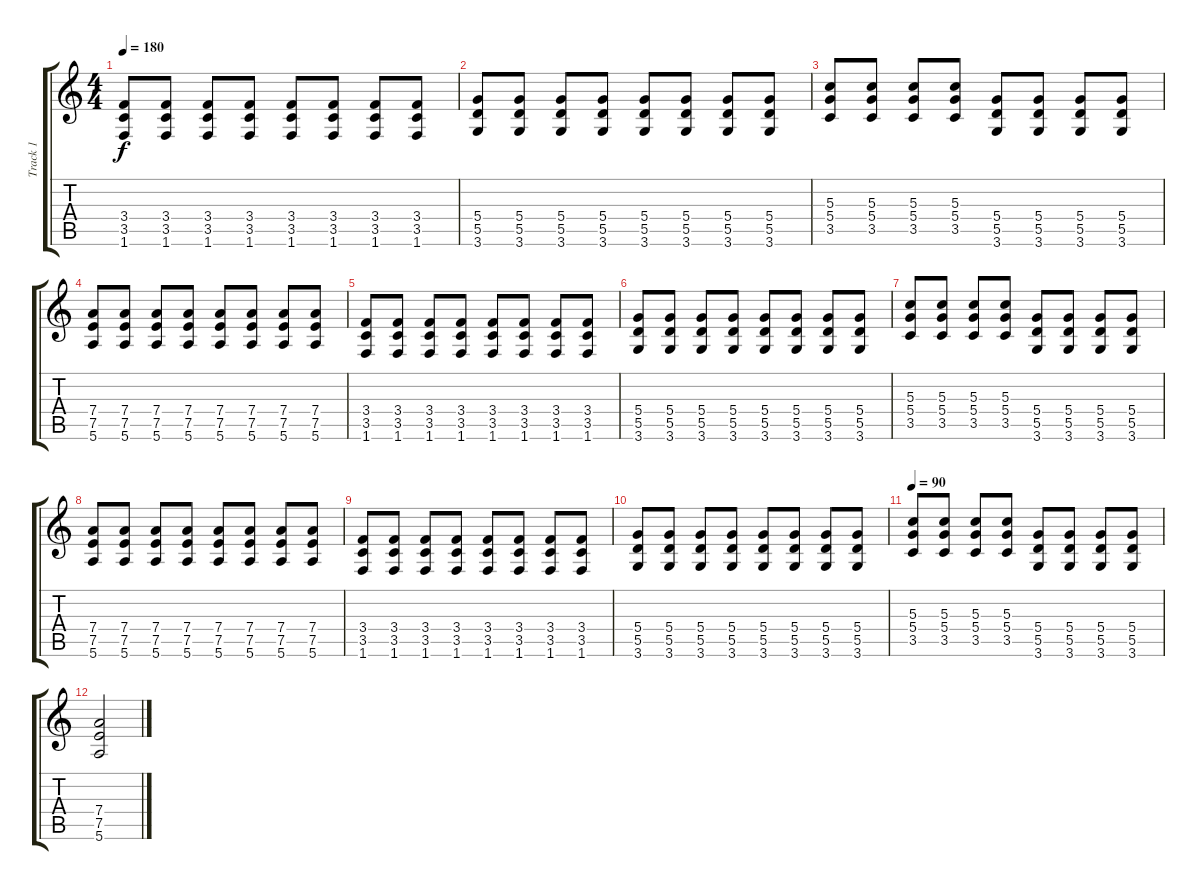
\track ("Track 1" "Track 1") {instrument distortionguitar}
\staff {score tabs}
\tuning (E4 B3 G3 D3 A2 E2) {hide}
\ts (4 4)
\tempo 180
\clef g2
\ks c
(3.4 3.5 1.6).8{dy f} (3.4 3.5 1.6).8 (3.4 3.5 1.6).8 (3.4 3.5 1.6).8 (3.4 3.5 1.6).8 (3.4 3.5 1.6).8 (3.4 3.5 1.6).8 (3.4 3.5 1.6).8 |
(5.4 5.5 3.6).8 (5.4 5.5 3.6).8 (5.4 5.5 3.6).8 (5.4 5.5 3.6).8 (5.4 5.5 3.6).8 (5.4 5.5 3.6).8 (5.4 5.5 3.6).8 (5.4 5.5 3.6).8 |
(5.3 5.4 3.5).8 (5.3 5.4 3.5).8 (5.3 5.4 3.5).8 (5.3 5.4 3.5).8 (5.4 5.5 3.6).8 (5.4 5.5 3.6).8 (5.4 5.5 3.6).8 (5.4 5.5 3.6).8 |
(7.4 7.5 5.6).8 (7.4 7.5 5.6).8 (7.4 7.5 5.6).8 (7.4 7.5 5.6).8 (7.4 7.5 5.6).8 (7.4 7.5 5.6).8 (7.4 7.5 5.6).8 (7.4 7.5 5.6).8 |
(3.4 3.5 1.6).8 (3.4 3.5 1.6).8 (3.4 3.5 1.6).8 (3.4 3.5 1.6).8 (3.4 3.5 1.6).8 (3.4 3.5 1.6).8 (3.4 3.5 1.6).8 (3.4 3.5 1.6).8 |
(5.4 5.5 3.6).8 (5.4 5.5 3.6).8 (5.4 5.5 3.6).8 (5.4 5.5 3.6).8 (5.4 5.5 3.6).8 (5.4 5.5 3.6).8 (5.4 5.5 3.6).8 (5.4 5.5 3.6).8 |
(5.3 5.4 3.5).8 (5.3 5.4 3.5).8 (5.3 5.4 3.5).8 (5.3 5.4 3.5).8 (5.4 5.5 3.6).8 (5.4 5.5 3.6).8 (5.4 5.5 3.6).8 (5.4 5.5 3.6).8 |
(7.4 7.5 5.6).8 (7.4 7.5 5.6).8 (7.4 7.5 5.6).8 (7.4 7.5 5.6).8 (7.4 7.5 5.6).8 (7.4 7.5 5.6).8 (7.4 7.5 5.6).8 (7.4 7.5 5.6).8 |
(3.4 3.5 1.6).8 (3.4 3.5 1.6).8 (3.4 3.5 1.6).8 (3.4 3.5 1.6).8 (3.4 3.5 1.6).8 (3.4 3.5 1.6).8 (3.4 3.5 1.6).8 (3.4 3.5 1.6).8 |
(5.4 5.5 3.6).8 (5.4 5.5 3.6).8 (5.4 5.5 3.6).8 (5.4 5.5 3.6).8 (5.4 5.5 3.6).8 (5.4 5.5 3.6).8 (5.4 5.5 3.6).8 (5.4 5.5 3.6).8 |
\tempo 90
(5.3 5.4 3.5).8 (5.3 5.4 3.5).8 (5.3 5.4 3.5).8 (5.3 5.4 3.5).8 (5.4 5.5 3.6).8 (5.4 5.5 3.6).8 (5.4 5.5 3.6).8 (5.4 5.5 3.6).8 |
(7.4 7.5 5.6).2
